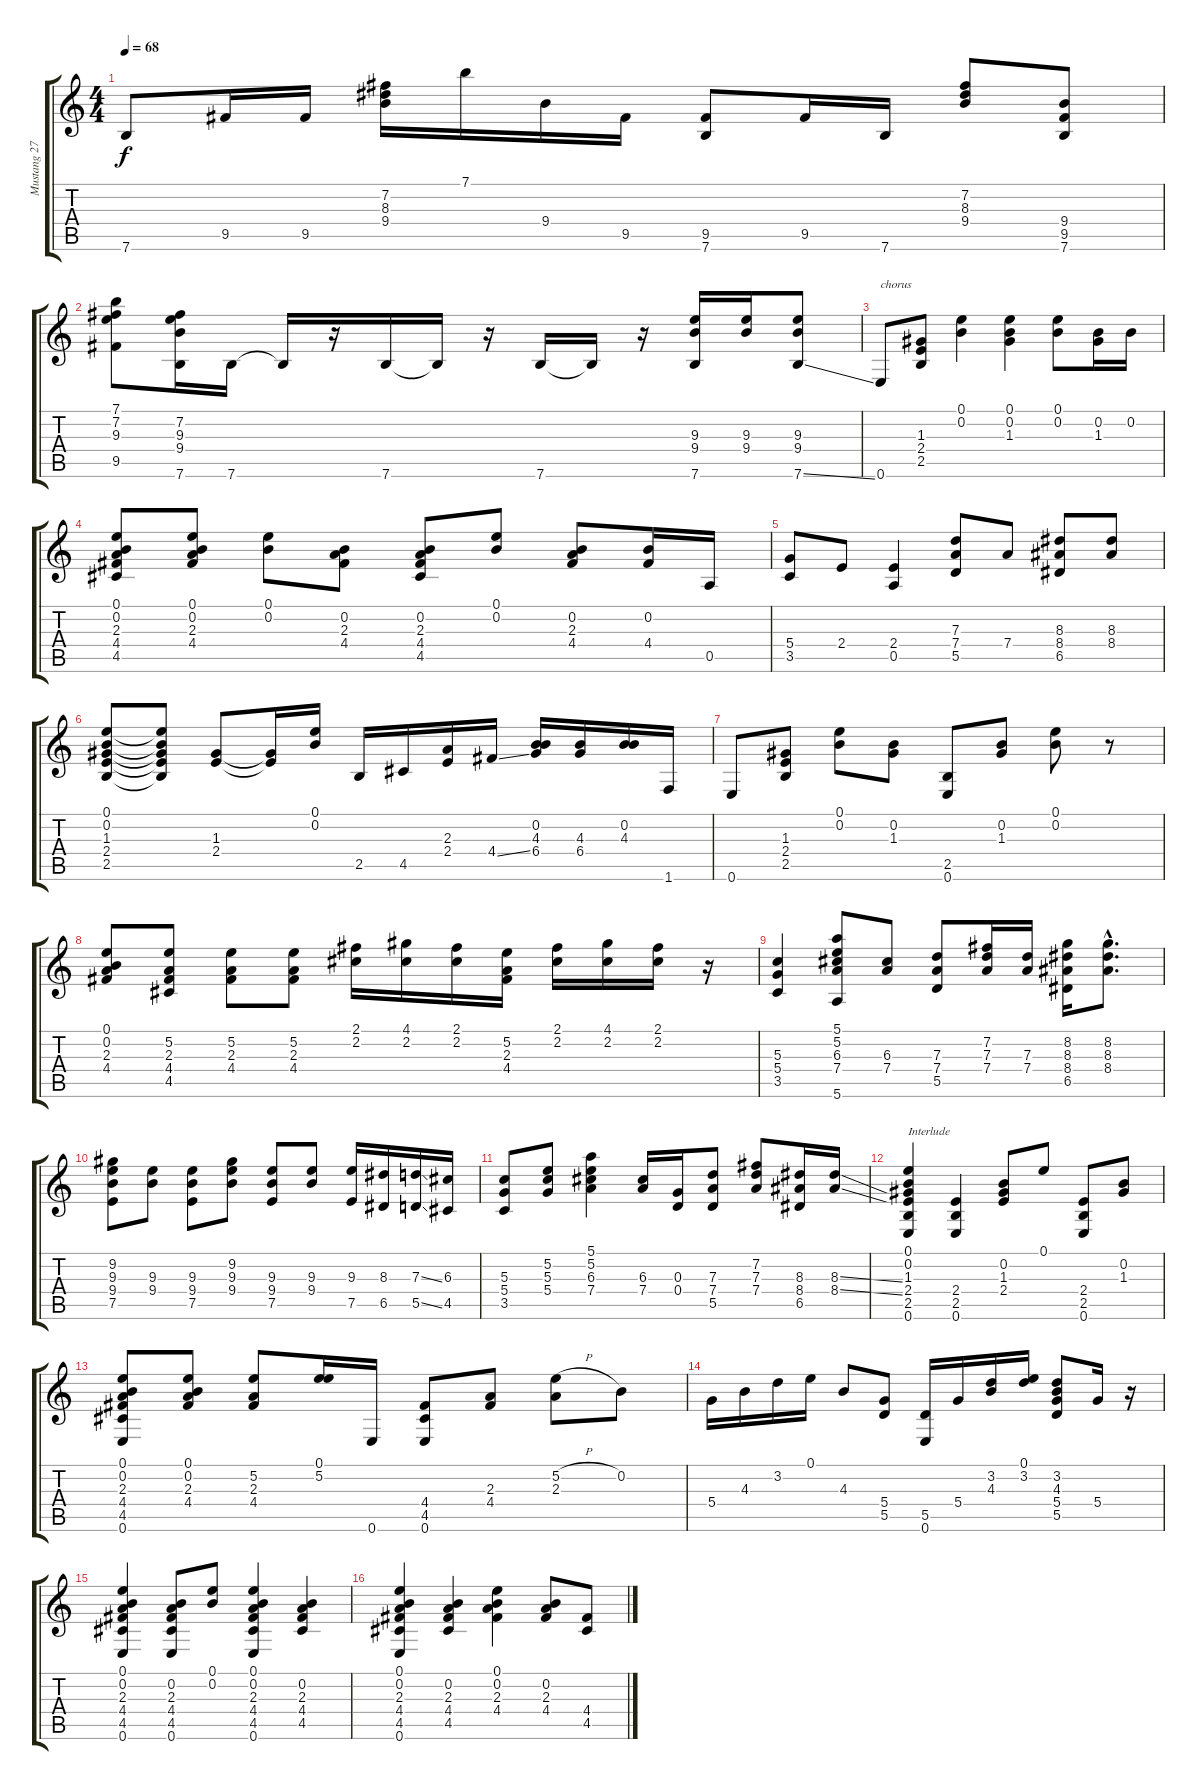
\track ("Mustang 27" "Mustang 27") {instrument electricguitarclean}
\staff {score tabs}
\tuning (E4 B3 G3 D3 A2 E2) {hide}
\ts (4 4)
\tempo 68
\clef g2
\ks c
7.6.8{dy f} 9.5.16 9.5.16 (7.2 8.3 9.4).16 7.1.16 9.4.16 9.5.16 (9.5 7.6).8 9.5.16 7.6.16 (7.2 8.3 9.4).8 (9.4 9.5 7.6).8 |
(7.1 7.2 9.3 9.5).8 (7.2 9.3 9.4 7.6).16 7.6.16 7.6{t}.16 r.16 7.6.16 7.6{t}.16 r.16 7.6.16 7.6{t}.16 r.16 (9.3 9.4 7.6).16 (9.3 9.4).16 (9.3 9.4 7.6{ss}).8 |
0.6.8{txt "chorus"} (1.3 2.4 2.5).8 (0.1 0.2).4 (0.1 0.2 1.3).4 (0.1 0.2).8 (0.2 1.3).16 0.2.16 |
(0.1 0.2 2.3 4.4 4.5).8 (0.1 0.2 2.3 4.4).8 (0.1 0.2).8 (0.2 2.3 4.4).8 (0.2 2.3 4.4 4.5).8 (0.1 0.2).8 (0.2 2.3 4.4).8 (0.2 4.4).16 0.5.16 |
(5.4 3.5).8 2.4.8 (2.4 0.5).4 (7.3 7.4 5.5).8 7.4.8 (8.3 8.4 6.5).8 (8.3 8.4).8 |
(0.1 0.2 1.3 2.4 2.5).8 (0.1{t} 0.2{t} 1.3{t} 2.4{t} 2.5{t}).8 (1.3 2.4).8 (1.3{t} 2.4{t}).16 (0.1 0.2).16 2.5.16 4.5.16 (2.3 2.4).16 4.4{ss}.16 (0.2 4.3 6.4).16 (4.3 6.4).16 (0.2 4.3).16 1.6.16 |
0.6.8 (1.3 2.4 2.5).8 (0.1 0.2).8 (0.2 1.3).8 (2.5 0.6).8 (0.2 1.3).8 (0.1 0.2).8 r.8 |
(0.1 0.2 2.3 4.4).8 (5.2 2.3 4.4 4.5).8 (5.2 2.3 4.4).8 (5.2 2.3 4.4).8 (2.1 2.2).16 (4.1 2.2).16 (2.1 2.2).16 (5.2 2.3 4.4).16 (2.1 2.2).16 (4.1 2.2).16 (2.1 2.2).16 r.16 |
(5.3 5.4 3.5).4 (5.1 5.2 6.3 7.4 5.6).8 (6.3 7.4).8 (7.3 7.4 5.5).8 (7.2 7.3 7.4).16 (7.3 7.4).16 (8.2 8.3 8.4 6.5).16 (8.2{hac} 8.3{hac} 8.4{hac}).8{d} |
(9.2 9.3 9.4 7.5).8 (9.3 9.4).8 (9.3 9.4 7.5).8 (9.2 9.3 9.4).8 (9.3 9.4 7.5).8 (9.3 9.4).8 (9.3 7.5).16 (8.3 6.5).16 (7.3{ss} 5.5{ss}).16 (6.3 4.5).16 |
(5.3 5.4 3.5).8 (5.2 5.3 5.4).8 (5.1 5.2 6.3 7.4).4 (6.3 7.4).16 (0.3 0.4).16 (7.3 7.4 5.5).8 (7.2 7.3 7.4).8 (8.3 8.4 6.5).16 (8.3{ss} 8.4{ss}).16 |
(0.1 0.2 1.3 2.4 2.5 0.6).4{txt "Interlude"} (2.4 2.5 0.6).4 (0.2 1.3 2.4).8 0.1.8 (2.4 2.5 0.6).8 (0.2 1.3).8 |
(0.1 0.2 2.3 4.4 4.5 0.6).8 (0.1 0.2 2.3 4.4).8 (5.2 2.3 4.4).8 (0.1 5.2).16 0.6.16 (4.4 4.5 0.6).8 (2.3 4.4).8 (5.2{h} 2.3).8 0.2.8 |
5.4.16 4.3.16 3.2.16 0.1.16 4.3.8 (5.4 5.5).8 (5.5 0.6).16 5.4.16 (3.2 4.3).16 (0.1 3.2).16 (3.2 4.3 5.4 5.5).8 5.4.16 r.16 |
(0.1 0.2 2.3 4.4 4.5 0.6).4 (0.2 2.3 4.4 4.5 0.6).8 (0.1 0.2).8 (0.1 0.2 2.3 4.4 4.5 0.6).4 (0.2 2.3 4.4 4.5).4 |
(0.1 0.2 2.3 4.4 4.5 0.6).4 (0.2 2.3 4.4 4.5).4 (0.1 0.2 2.3 4.4).4 (0.2 2.3 4.4).8 (4.4 4.5).8
